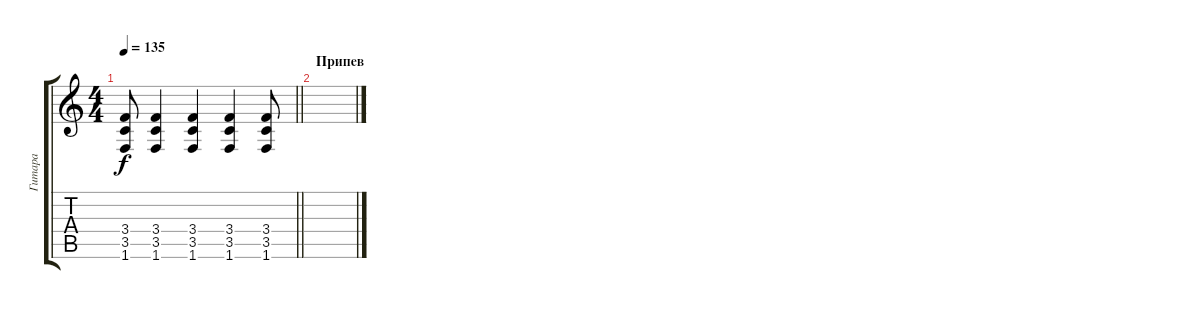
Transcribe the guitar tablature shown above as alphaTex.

\track ("Гитара" "Гитара") {instrument electricguitarjazz}
\staff {score tabs}
\tuning (E4 B3 G3 D3 A2 E2) {hide}
\ts (4 4)
\tempo 135
\clef g2
\barLineRight lightlight
\ks c
(3.4 3.5 1.6).8{dy f} (3.4 3.5 1.6).4 (3.4 3.5 1.6).4 (3.4 3.5 1.6).4 (3.4 3.5 1.6).8 |
\section ("" "Припев")
